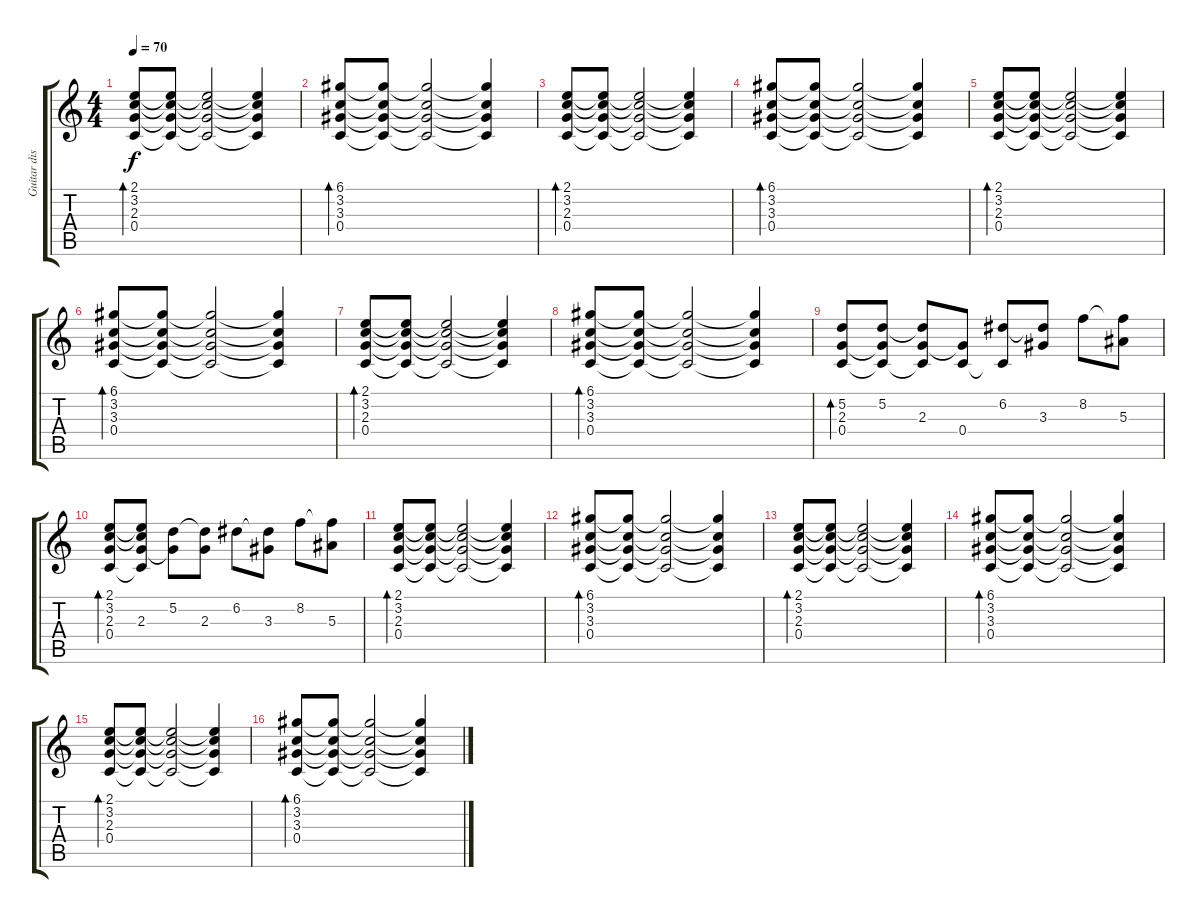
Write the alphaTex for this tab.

\track ("Guitar distortion 2" "Guitar dis") {instrument distortionguitar}
\staff {score tabs}
\tuning (D4 A3 F3 C3 G2 D2) {hide}
\ts (4 4)
\tempo 70
\clef g2
\ks c
(2.1 3.2 2.3 0.4).8{bd 240 dy f} (2.1{t} 3.2{t} 2.3{t} 0.4{t}).8 (2.1{t} 3.2{t} 2.3{t} 0.4{t}).2 (2.1{t} 3.2{t} 2.3{t} 0.4{t}).4 |
(6.1 3.2 3.3 0.4).8{bd 240} (6.1{t} 3.2{t} 3.3{t} 0.4{t}).8 (6.1{t} 3.2{t} 3.3{t} 0.4{t}).2 (6.1{t} 3.2{t} 3.3{t} 0.4{t}).4 |
(2.1 3.2 2.3 0.4).8{bd 240} (2.1{t} 3.2{t} 2.3{t} 0.4{t}).8 (2.1{t} 3.2{t} 2.3{t} 0.4{t}).2 (2.1{t} 3.2{t} 2.3{t} 0.4{t}).4 |
(6.1 3.2 3.3 0.4).8{bd 240} (6.1{t} 3.2{t} 3.3{t} 0.4{t}).8 (6.1{t} 3.2{t} 3.3{t} 0.4{t}).2 (6.1{t} 3.2{t} 3.3{t} 0.4{t}).4 |
(2.1 3.2 2.3 0.4).8{bd 240} (2.1{t} 3.2{t} 2.3{t} 0.4{t}).8 (2.1{t} 3.2{t} 2.3{t} 0.4{t}).2 (2.1{t} 3.2{t} 2.3{t} 0.4{t}).4 |
(6.1 3.2 3.3 0.4).8{bd 240} (6.1{t} 3.2{t} 3.3{t} 0.4{t}).8 (6.1{t} 3.2{t} 3.3{t} 0.4{t}).2 (6.1{t} 3.2{t} 3.3{t} 0.4{t}).4 |
(2.1 3.2 2.3 0.4).8{bd 240} (2.1{t} 3.2{t} 2.3{t} 0.4{t}).8 (2.1{t} 3.2{t} 2.3{t} 0.4{t}).2 (2.1{t} 3.2{t} 2.3{t} 0.4{t}).4 |
(6.1 3.2 3.3 0.4).8{bd 240} (6.1{t} 3.2{t} 3.3{t} 0.4{t}).8 (6.1{t} 3.2{t} 3.3{t} 0.4{t}).2 (6.1{t} 3.2{t} 3.3{t} 0.4{t}).4 |
(5.2 2.3 0.4).8{bd 240} (5.2 2.3{t} 0.4{t}).8 (5.2{t} 2.3 0.4{t}).8 (2.3{t} 0.4).8 (6.2 0.4{t}).8 (6.2{t} 3.3).8 8.2.8 (8.2{t} 5.3).8 |
(2.1 3.2 2.3 0.4).8{bd 240} (2.1{t} 3.2{t} 2.3 0.4{t}).8 (5.2 2.3{t}).8 (5.2{t} 2.3).8 6.2.8 (6.2{t} 3.3).8 8.2.8 (8.2{t} 5.3).8 |
(2.1 3.2 2.3 0.4).8{bd 240} (2.1{t} 3.2{t} 2.3{t} 0.4{t}).8 (2.1{t} 3.2{t} 2.3{t} 0.4{t}).2 (2.1{t} 3.2{t} 2.3{t} 0.4{t}).4 |
(6.1 3.2 3.3 0.4).8{bd 240} (6.1{t} 3.2{t} 3.3{t} 0.4{t}).8 (6.1{t} 3.2{t} 3.3{t} 0.4{t}).2 (6.1{t} 3.2{t} 3.3{t} 0.4{t}).4 |
(2.1 3.2 2.3 0.4).8{bd 240} (2.1{t} 3.2{t} 2.3{t} 0.4{t}).8 (2.1{t} 3.2{t} 2.3{t} 0.4{t}).2 (2.1{t} 3.2{t} 2.3{t} 0.4{t}).4 |
(6.1 3.2 3.3 0.4).8{bd 240} (6.1{t} 3.2{t} 3.3{t} 0.4{t}).8 (6.1{t} 3.2{t} 3.3{t} 0.4{t}).2 (6.1{t} 3.2{t} 3.3{t} 0.4{t}).4 |
(2.1 3.2 2.3 0.4).8{bd 240} (2.1{t} 3.2{t} 2.3{t} 0.4{t}).8 (2.1{t} 3.2{t} 2.3{t} 0.4{t}).2 (2.1{t} 3.2{t} 2.3{t} 0.4{t}).4 |
(6.1 3.2 3.3 0.4).8{bd 240} (6.1{t} 3.2{t} 3.3{t} 0.4{t}).8 (6.1{t} 3.2{t} 3.3{t} 0.4{t}).2 (6.1{t} 3.2{t} 3.3{t} 0.4{t}).4
